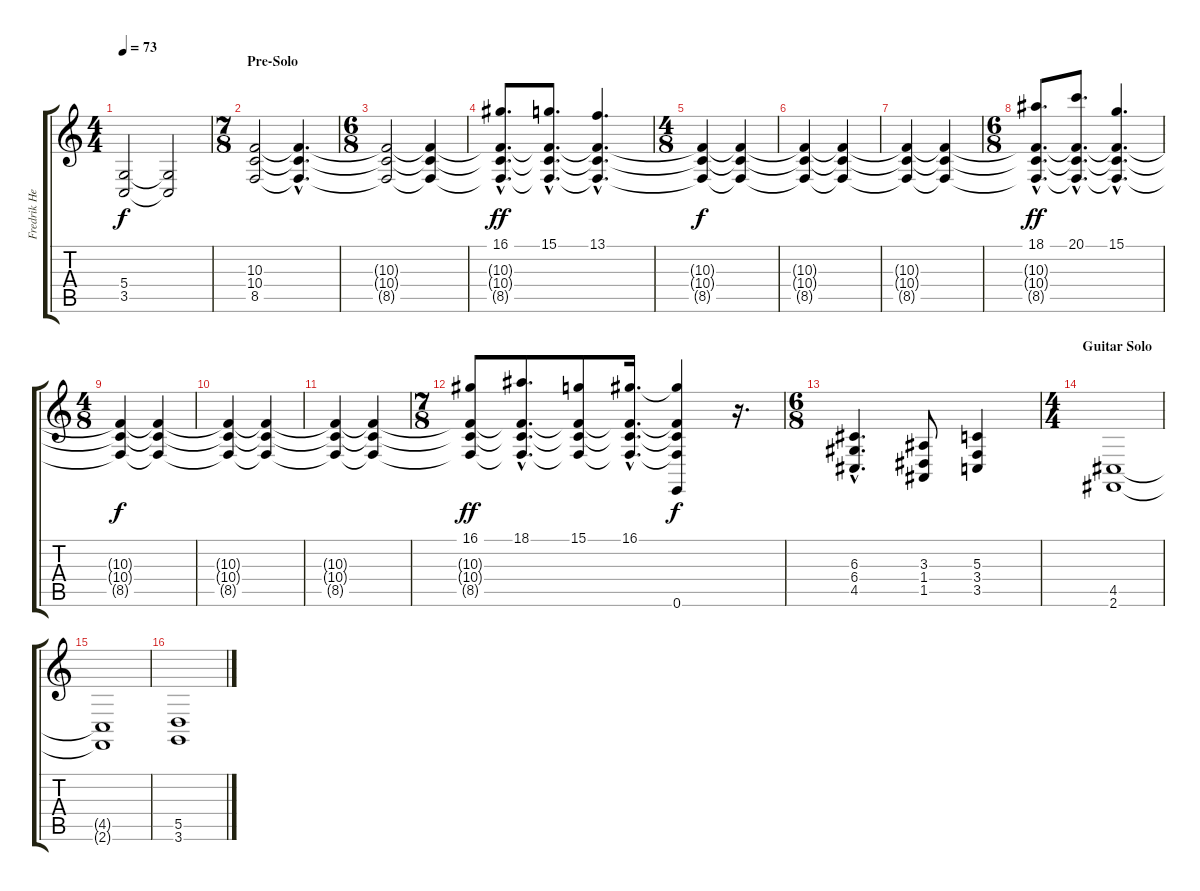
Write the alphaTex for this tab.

\track ("Fredrik Hermansson II" "Fredrik He") {instrument synthstrings2}
\staff {score tabs}
\tuning (E4 B3 G3 D3 A2 E2) {hide}
\ts (4 4)
\tempo 73
\clef g2
\ks c
(5.4{t} 3.5{t}).2{dy f} (5.4{t} 3.5{t}).2 |
\ts (7 8)
\section ("" "Pre-Solo")
(10.3 10.4 8.5).2 (10.3{hac t} 10.4{hac t} 8.5{hac t}).4{d} |
\ts (6 8)
(10.3{t} 10.4{t} 8.5{t}).2 (10.3{t} 10.4{t} 8.5{t}).4 |
(16.1{hac} 10.3{hac t} 10.4{hac t} 8.5{hac t}).8{d dy ff} (15.1{hac} 10.3{hac t} 10.4{hac t} 8.5{hac t}).8{d} (13.1{hac} 10.3{hac t} 10.4{hac t} 8.5{hac t}).4{d} |
\ts (4 8)
(10.3{t} 10.4{t} 8.5{t}).4{dy f} (10.3{t} 10.4{t} 8.5{t}).4 |
(10.3{t} 10.4{t} 8.5{t}).4 (10.3{t} 10.4{t} 8.5{t}).4 |
(10.3{t} 10.4{t} 8.5{t}).4 (10.3{t} 10.4{t} 8.5{t}).4 |
\ts (6 8)
(18.1{hac} 10.3{hac t} 10.4{hac t} 8.5{hac t}).8{d dy ff} (20.1{hac} 10.3{hac t} 10.4{hac t} 8.5{hac t}).8{d} (15.1{hac} 10.3{hac t} 10.4{hac t} 8.5{hac t}).4{d} |
\ts (4 8)
(10.3{t} 10.4{t} 8.5{t}).4{dy f} (10.3{t} 10.4{t} 8.5{t}).4 |
(10.3{t} 10.4{t} 8.5{t}).4 (10.3{t} 10.4{t} 8.5{t}).4 |
(10.3{t} 10.4{t} 8.5{t}).4 (10.3{t} 10.4{t} 8.5{t}).4 |
\ts (7 8)
(16.1 10.3{t} 10.4{t} 8.5{t}).8{dy ff} (18.1{hac} 10.3{hac t} 10.4{hac t} 8.5{hac t}).8{d} (15.1 10.3{t} 10.4{t} 8.5{t}).8 (16.1{hac} 10.3{hac t} 10.4{hac t} 8.5{hac t}).16{d} (16.1{t} 10.3{t} 10.4{t} 8.5{t} 0.6).4{dy f} r.16{d} |
\ts (6 8)
(6.3{hac} 6.4{hac} 4.5{hac}).4{d} (3.3 1.4 1.5).8 (5.3 3.4 3.5).4 |
\ts (4 4)
\section ("" "Guitar Solo")
(4.5 2.6).1{volume 13} |
(4.5{t} 2.6{t}).1 |
(5.5 3.6).1
